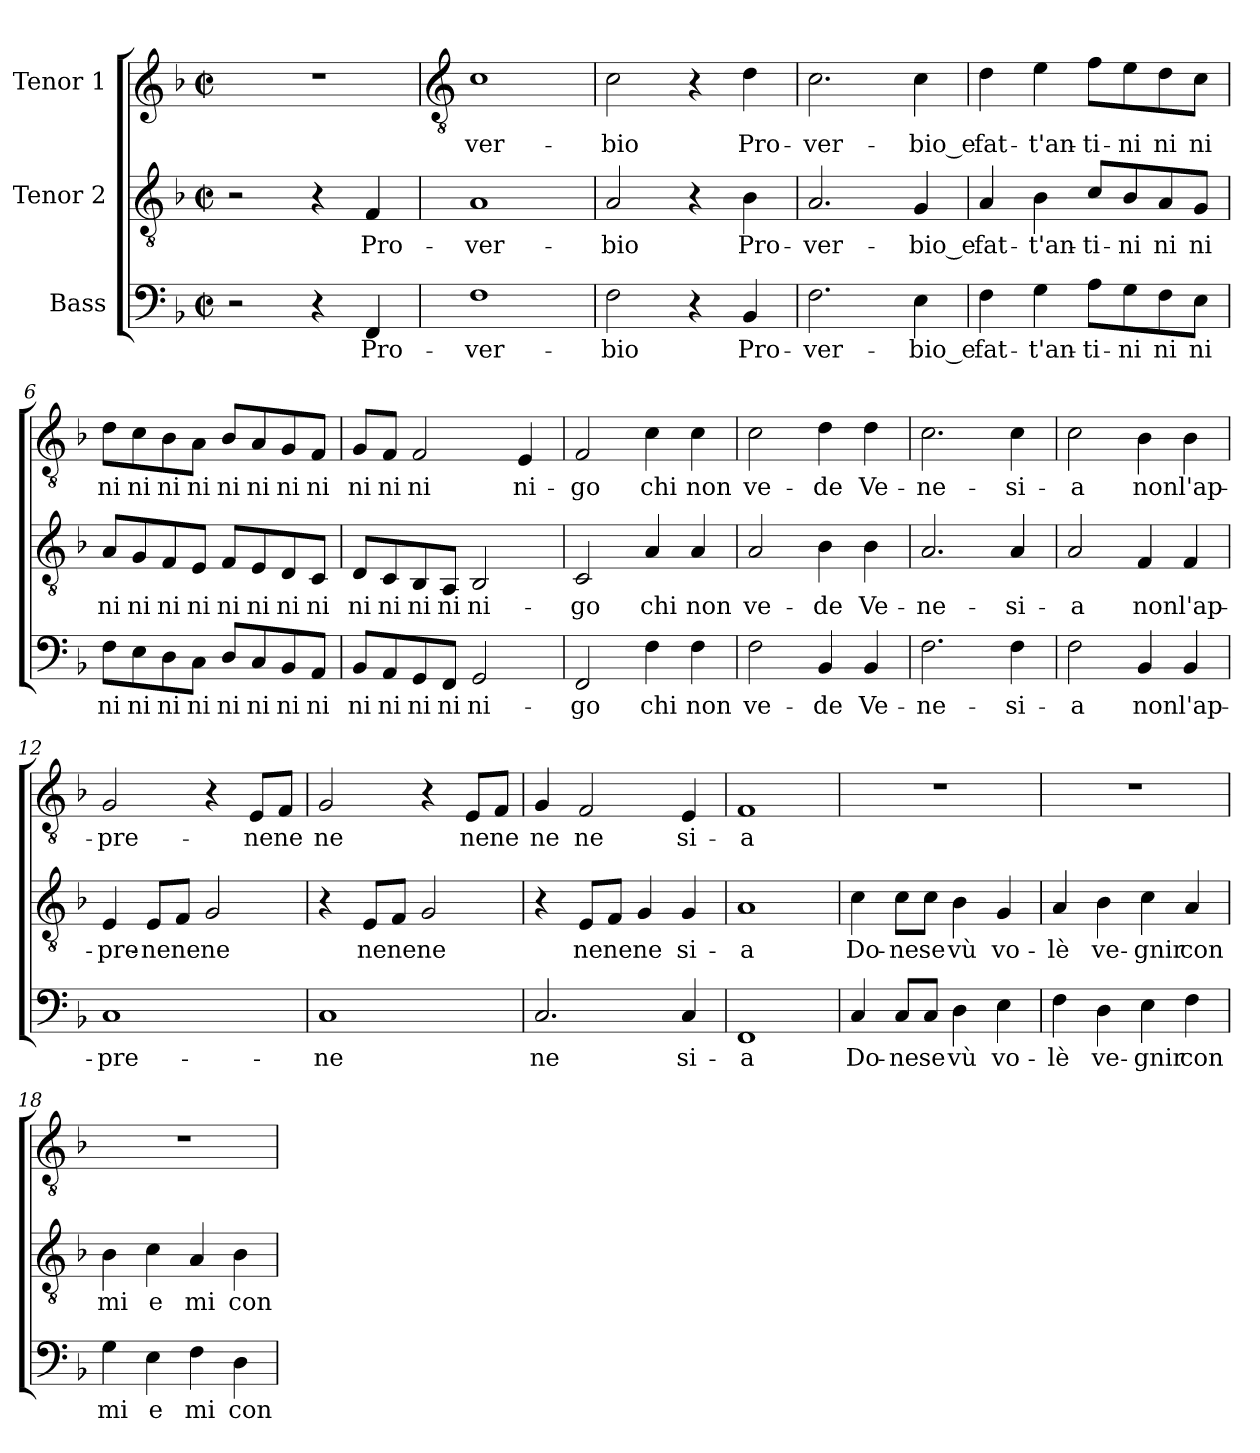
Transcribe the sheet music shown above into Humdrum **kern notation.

**kern	**text	**kern	**text	**kern	**text
*part3	*part3	*part2	*part2	*part1	*part1
*staff3	*staff3	*staff2	*staff2	*staff1	*staff1
*I"Bass	*	*I"Tenor 2	*	*I"Tenor 1	*
*clefF4	*	*clefGv2	*	*clefG2	*
*k[b-]	*	*k[b-]	*	*k[b-]	*
*d:	*	*d:	*	*d:	*
*M2/2	*	*M2/2	*	*M2/2	*
*met(c|)	*	*met(c|)	*	*met(c|)	*
=1	=1	=1	=1	=1	=1
2r	.	2r	.	1r	.
4r	.	4r	.	.	.
4FF/	Pro-	4F/	Pro-	.	.
=2	=2	=2	=2	=2	=2
*	*	*	*	*clefGv2	*
1F	-ver-	1A	-ver-	1c	ver-
=3	=3	=3	=3	=3	=3
2F\	-bio	2A/	-bio	2c\	-bio
4r	.	4r	.	4r	.
4BB-/	Pro-	4B-\	Pro-	4d\	Pro-
=4	=4	=4	=4	=4	=4
2.F\	-ver-	2.A/	-ver-	2.c\	-ver-
4E\	-bio_e	4G/	-bio_e	4c\	-bio_e
=5	=5	=5	=5	=5	=5
4F\	fat-	4A/	fat-	4d\	fat-
4G\	-t'an-	4B-\	-t'an-	4e\	-t'an-
8A\L	-ti-	8c/L	-ti-	8f\L	-ti-
8G\	-ni	8B-/	-ni	8e\	-ni
8F\	ni	8A/	ni	8d\	ni
8E\J	ni	8G/J	ni	8c\J	ni
!!LO:LB:g=z
=6	=6	=6	=6	=6	=6
8F\L	ni	8A/L	ni	8d\L	ni
8E\	ni	8G/	ni	8c\	ni
8D\	ni	8F/	ni	8B-\	ni
8C\J	ni	8E/J	ni	8A\J	ni
8D/L	ni	8F/L	ni	8B-/L	ni
8C/	ni	8E/	ni	8A/	ni
8BB-/	ni	8D/	ni	8G/	ni
8AA/J	ni	8C/J	ni	8F/J	ni
=7	=7	=7	=7	=7	=7
8BB-/L	ni	8D/L	ni	8G/L	ni
8AA/	ni	8C/	ni	8F/J	ni
8GG/	ni	8BB-/	ni	2F/	ni
8FF/J	ni	8AA/J	ni	.	.
2GG/	ni-	2BB-/	ni-	.	.
.	.	.	.	4E/	ni-
=8	=8	=8	=8	=8	=8
2FF/	go	2C/	go	2F/	-go
4F\	chi	4A/	chi	4c\	chi
4F\	non	4A/	non	4c\	non
=9	=9	=9	=9	=9	=9
2F\	ve-	2A/	ve-	2c\	ve-
4BB-/	-de	4B-\	-de	4d\	-de
4BB-/	Ve-	4B-\	Ve-	4d\	Ve-
=10	=10	=10	=10	=10	=10
2.F\	-ne-	2.A/	-ne-	2.c\	-ne-
4F\	-si-	4A/	-si-	4c\	-si-
!!LO:LB:g=z
=11	=11	=11	=11	=11	=11
2F\	-a	2A/	-a	2c\	-a
4BB-/	non	4F/	non	4B-\	non
4BB-/	l'ap-	4F/	l'ap-	4B-\	l'ap-
=12	=12	=12	=12	=12	=12
1C	-pre-	4E/	-pre-	2G/	-pre-
.	.	8E/L	-ne	.	.
.	.	8F/J	ne	.	.
.	.	2G/	ne	4r	.
.	.	.	.	8E/L	-ne
.	.	.	.	8F/J	ne
=13	=13	=13	=13	=13	=13
1C	-ne	4r	.	2G/	ne
.	.	8E/L	ne	.	.
.	.	8F/J	ne	.	.
.	.	2G/	ne	4r	.
.	.	.	.	8E/L	ne
.	.	.	.	8F/J	ne
=14	=14	=14	=14	=14	=14
2.C/	ne	4r	.	4G/	ne
.	.	8E/L	ne	2F/	ne
.	.	8F/J	ne	.	.
.	.	4G/	ne	.	.
4C/	si-	4G/	si-	4E/	si-
=15	=15	=15	=15	=15	=15
1FF	-a	1A	-a	1F	-a
!!LO:PB:g=z
=16	=16	=16	=16	=16	=16
4C/	Do-	4c\	Do-	1r	.
8C/L	-ne	8c\L	-ne	.	.
8C/J	se	8c\J	se	.	.
4D\	vù	4B-\	vù	.	.
4E\	vo-	4G/	vo-	.	.
=17	=17	=17	=17	=17	=17
4F\	-lè	4A/	-lè	1r	.
4D\	ve-	4B-\	ve-	.	.
4E\	-gnir	4c\	-gnir	.	.
4F\	con	4A/	con	.	.
=18	=18	=18	=18	=18	=18
4G\	mi	4B-\	mi	1r	.
4E\	e	4c\	e	.	.
4F\	mi	4A/	mi	.	.
4D\	con	4B-\	con	.	.
=	=	=	=	=	=
*-	*-	*-	*-	*-	*-
